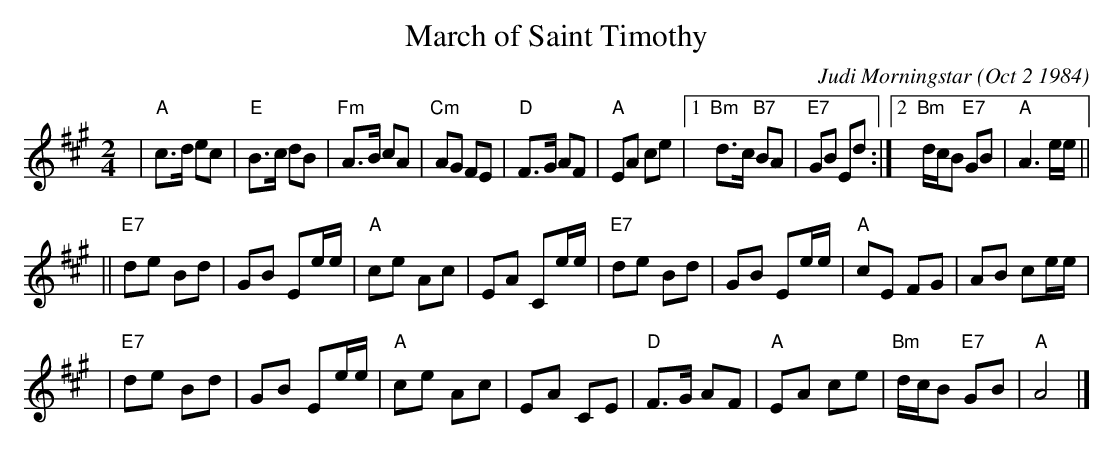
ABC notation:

X:1
T: March of Saint Timothy
C: Judi Morningstar (Oct 2 1984)
M: 2/4
L: 1/4
K: A
| "A"c3/4d/4 e/c/ | "E"B3/4c/4 d/B/ \
| "Fm"A3/4B/4 c/A/ | "Cm"A/G/ F/E/ \
| "D"F3/4G/4 A/F/ | "A"E/A/ c/e/ \
|[1"Bm"d3/4c/4 "B7"B/A/ | "E7"G/B/ E/d/ \
:|2"Bm"d/4c/4B/ "E7"G/B/ | "A"A3/e/4e/4 ||
|| "E7"d/e/ B/d/ | G/B/ E/e/4e/4 \
| "A"c/e/ A/c/ | E/A/ C/e/4e/4 \
| "E7"d/e/ B/d/ | G/B/ E/e/4e/4 \
| "A"c/E/ F/G/ | A/B/ c/e/4e/4 |
| "E7"d/e/ B/d/ | G/B/ E/e/4e/4 \
| "A"c/e/ A/c/ | E/A/ C/E/ \
| "D"F3/4G/4 A/F/ | "A"E/A/ c/e/ \
| "Bm"d/4c/4B/ "E7"G/B/ | "A"A2 |]
